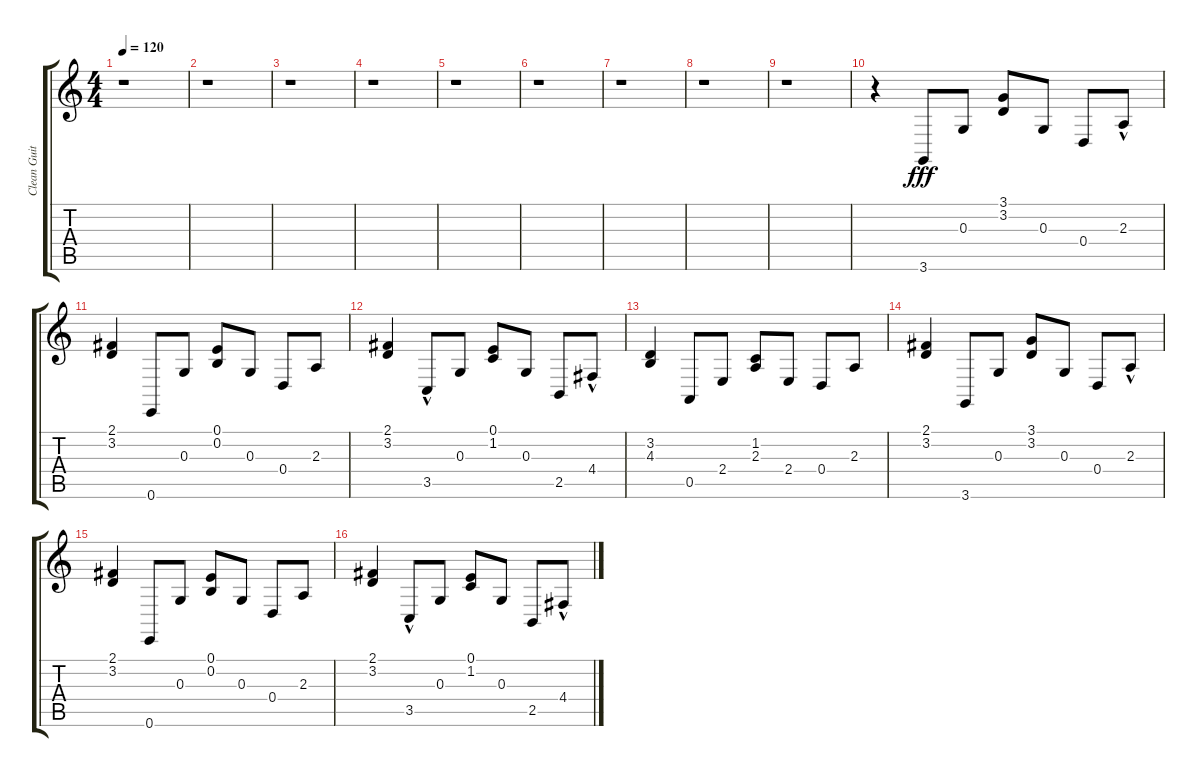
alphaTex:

\track ("Clean Guitar1" "Clean Guit") {instrument harpsichord}
\staff {score tabs}
\tuning (E4 B3 G3 D3 A2 E2) {hide}
\ts (4 4)
\tempo 120
\clef g2
\ks c
r.1{dy fff instrument harpsichord} |
r.1 |
r.1 |
r.1 |
r.1 |
r.1 |
r.1 |
r.1 |
r.1 |
r.4 3.6.8 0.3.8 (3.1 3.2).8 0.3.8 0.4.8 2.3{hac}.8 |
(2.1 3.2).4 0.6.8 0.3.8 (0.1 0.2).8 0.3.8 0.4.8 2.3.8 |
(2.1 3.2).4 3.5{hac}.8 0.3.8 (0.1 1.2).8 0.3.8 2.5.8 4.4{hac}.8 |
(3.2 4.3).4 0.5.8 2.4.8 (1.2 2.3).8 2.4.8 0.4.8 2.3.8 |
(2.1 3.2).4 3.6.8 0.3.8 (3.1 3.2).8 0.3.8 0.4.8 2.3{hac}.8 |
(2.1 3.2).4 0.6.8 0.3.8 (0.1 0.2).8 0.3.8 0.4.8 2.3.8 |
(2.1 3.2).4 3.5{hac}.8 0.3.8 (0.1 1.2).8 0.3.8 2.5.8 4.4{hac}.8
